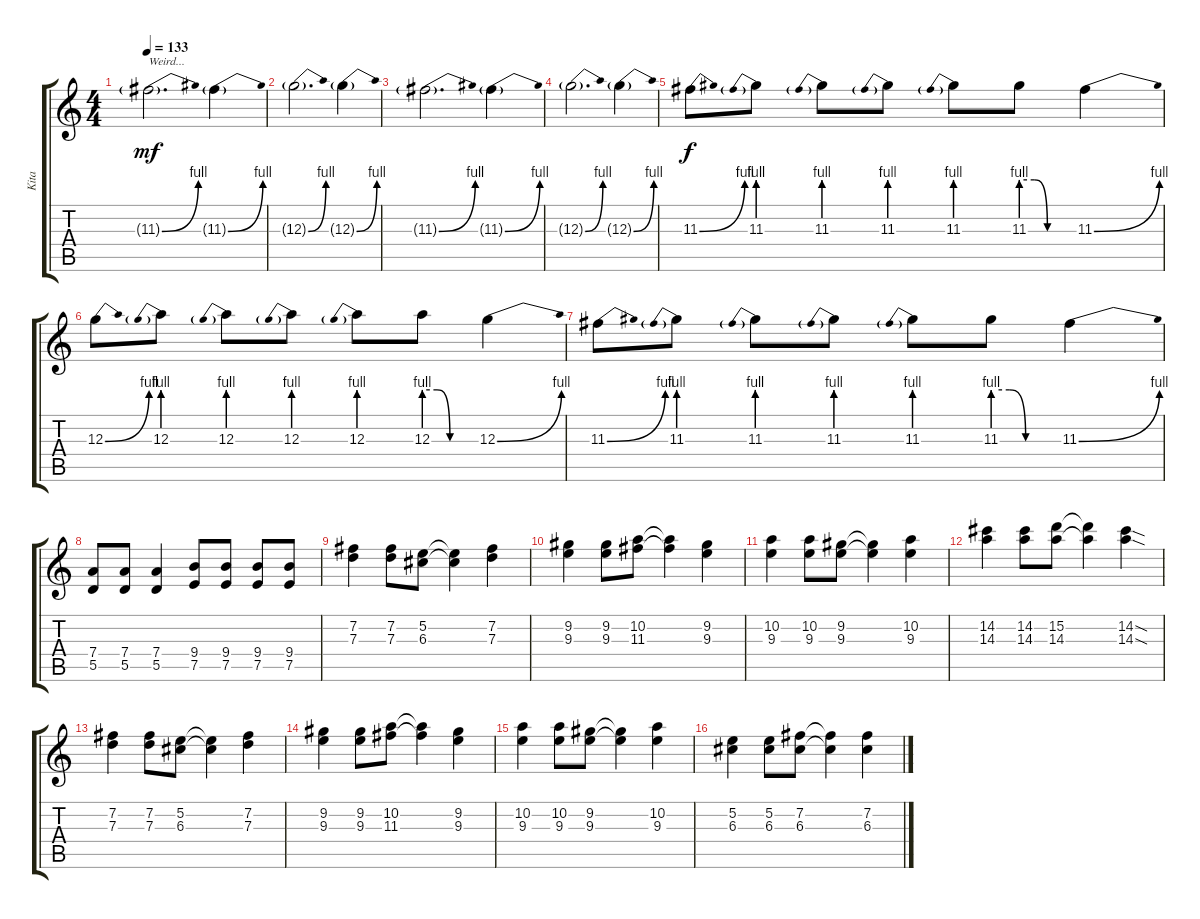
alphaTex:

\track ("Kita" "Kita") {instrument overdrivenguitar}
\staff {score tabs}
\tuning (E4 B3 G3 D3 A2 E2) {hide}
\ts (4 4)
\tempo 133
\clef g2
\ks c
11.3{be (bend 0 0 60 4) g}.2{d txt "Weird..." dy mf} 11.3{be (bend 0 0 60 4) g}.4 |
12.3{be (bend 0 0 60 4) g}.2{d} 12.3{be (bend 0 0 60 4) g}.4 |
11.3{be (bend 0 0 60 4) g}.2{d} 11.3{be (bend 0 0 60 4) g}.4 |
12.3{be (bend 0 0 60 4) g}.2{d} 12.3{be (bend 0 0 60 4) g}.4 |
11.3{be (bend 0 0 60 4)}.8{dy f} 11.3{be (prebend 0 4 60 4)}.8 11.3{be (prebend 0 4 60 4)}.8 11.3{be (prebend 0 4 60 4)}.8 11.3{be (prebend 0 4 60 4)}.8 11.3{be (custom 0 4 15 4 30 0 60 0)}.8 11.3{be (bend 0 0 60 4)}.4 |
12.3{be (bend 0 0 60 4)}.8 12.3{be (prebend 0 4 60 4)}.8 12.3{be (prebend 0 4 60 4)}.8 12.3{be (prebend 0 4 60 4)}.8 12.3{be (prebend 0 4 60 4)}.8 12.3{be (custom 0 4 15 4 30 0 60 0)}.8 12.3{be (bend 0 0 60 4)}.4 |
11.3{be (bend 0 0 60 4)}.8 11.3{be (prebend 0 4 60 4)}.8 11.3{be (prebend 0 4 60 4)}.8 11.3{be (prebend 0 4 60 4)}.8 11.3{be (prebend 0 4 60 4)}.8 11.3{be (custom 0 4 15 4 30 0 60 0)}.8 11.3{be (bend 0 0 60 4)}.4 |
(7.4 5.5).8 (7.4 5.5).8 (7.4 5.5).4 (9.4 7.5).8 (9.4 7.5).8 (9.4 7.5).8 (9.4 7.5).8 |
(7.2 7.3).4 (7.2 7.3).8 (5.2 6.3).8 (5.2{t} 6.3{t}).4 (7.2 7.3).4 |
(9.2 9.3).4 (9.2 9.3).8 (10.2 11.3).8 (10.2{t} 11.3{t}).4 (9.2 9.3).4 |
(10.2 9.3).4 (10.2 9.3).8 (9.2 9.3).8 (9.2{t} 9.3{t}).4 (10.2 9.3).4 |
(14.2 14.3).4 (14.2 14.3).8 (15.2 14.3).8 (15.2{t} 14.3{t}).4 (14.2{sod} 14.3{sod}).4 |
(7.2 7.3).4 (7.2 7.3).8 (5.2 6.3).8 (5.2{t} 6.3{t}).4 (7.2 7.3).4 |
(9.2 9.3).4 (9.2 9.3).8 (10.2 11.3).8 (10.2{t} 11.3{t}).4 (9.2 9.3).4 |
(10.2 9.3).4 (10.2 9.3).8 (9.2 9.3).8 (9.2{t} 9.3{t}).4 (10.2 9.3).4 |
(5.2 6.3).4 (5.2 6.3).8 (7.2 6.3).8 (7.2{t} 6.3{t}).4 (7.2 6.3).4
